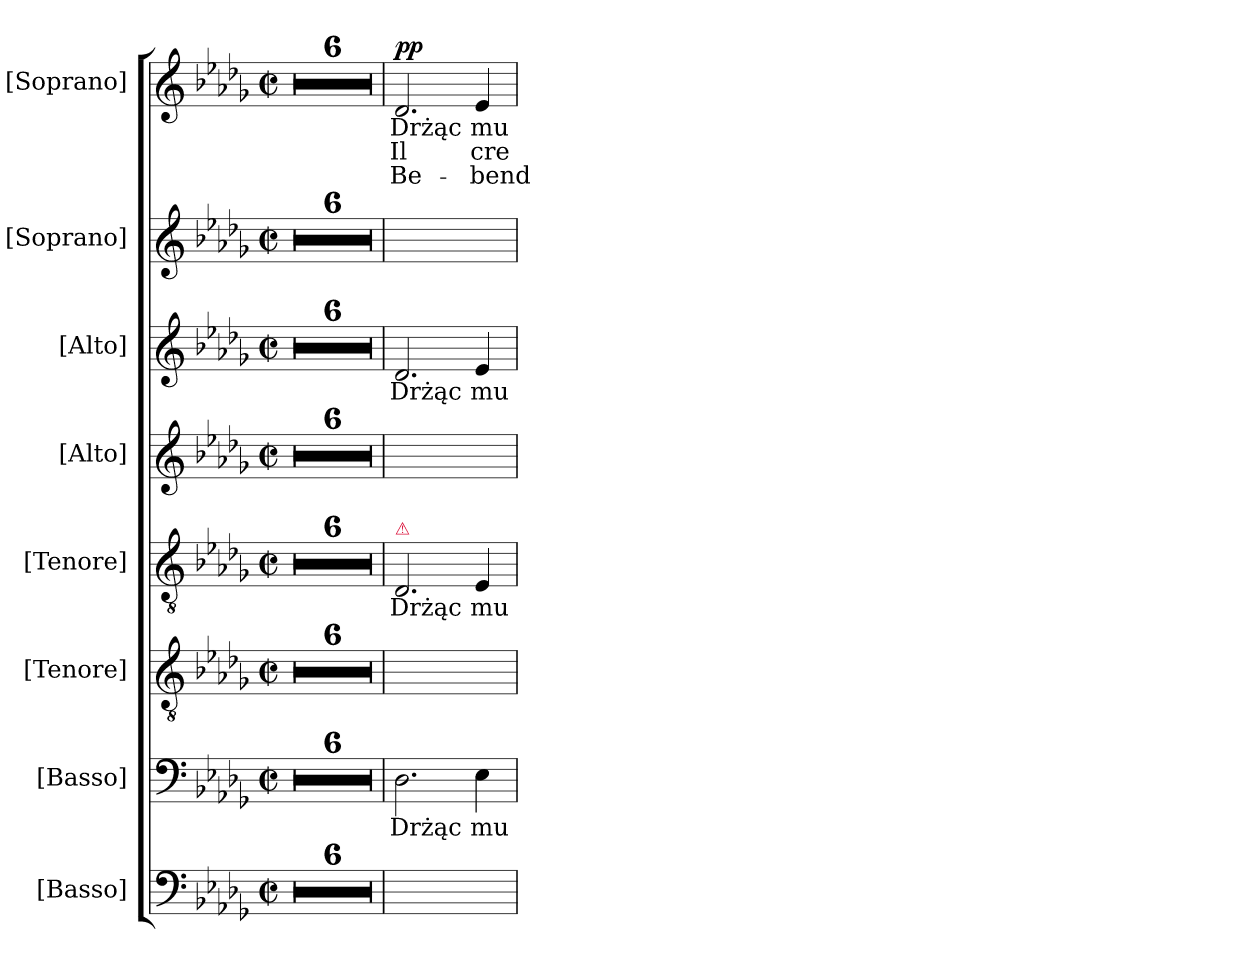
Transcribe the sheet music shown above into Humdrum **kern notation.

**kern	**kern	**text	**kern	**kern	**text	**kern	**kern	**text	**kern	**kern	**text	**text	**text	**dynam
*part8	*part7	*part7	*part6	*part5	*part5	*part4	*part3	*part3	*part2	*part1	*part1	*part1	*part1	*part1
*staff8	*staff7	*staff7	*staff6	*staff5	*staff5	*staff4	*staff3	*staff3	*staff2	*staff1	*staff1	*staff1	*staff1	*staff1
*I"[Basso]	*I"[Basso]	*	*I"[Tenore]	*I"[Tenore]	*	*I"[Alto]	*I"[Alto]	*	*I"[Soprano]	*I"[Soprano]	*	*	*	*
*I'B	*I'B	*	*I'T	*I'T	*	*I'A	*I'A	*	*I'S	*I'S	*	*	*	*
*clefF4	*clefF4	*	*clefGv2	*clefGv2	*	*clefG2	*clefG2	*	*clefG2	*clefG2	*	*	*	*
*k[b-e-a-d-g-]	*k[b-e-a-d-g-]	*	*k[b-e-a-d-g-]	*k[b-e-a-d-g-]	*	*k[b-e-a-d-g-]	*k[b-e-a-d-g-]	*	*k[b-e-a-d-g-]	*k[b-e-a-d-g-]	*	*	*	*
*D-:	*D-:	*	*D-:	*D-:	*	*D-:	*D-:	*	*D-:	*D-:	*	*	*	*
!!LO:TX:omd:t=Maestoso.
*M2/2	*M2/2	*	*M2/2	*M2/2	*	*M2/2	*M2/2	*	*M2/2	*M2/2	*	*	*	*
*met(c|)	*met(c|)	*	*met(c|)	*met(c|)	*	*met(c|)	*met(c|)	*	*met(c|)	*met(c|)	*	*	*	*
=1	=1	=1	=1	=1	=1	=1	=1	=1	=1	=1	=1	=1	=1	=1
1ryy	1r	.	1ryy	1r	.	1ryy	1r	.	1ryy	1r	.	.	.	.
=2	=2	=2	=2	=2	=2	=2	=2	=2	=2	=2	=2	=2	=2	=2
1ryy	1r	.	1ryy	1r	.	1ryy	1r	.	1ryy	1r	.	.	.	.
=3	=3	=3	=3	=3	=3	=3	=3	=3	=3	=3	=3	=3	=3	=3
1ryy	1r	.	1ryy	1r	.	1ryy	1r	.	1ryy	1r	.	.	.	.
=4	=4	=4	=4	=4	=4	=4	=4	=4	=4	=4	=4	=4	=4	=4
1ryy	1r	.	1ryy	1r	.	1ryy	1r	.	1ryy	1r	.	.	.	.
=5	=5	=5	=5	=5	=5	=5	=5	=5	=5	=5	=5	=5	=5	=5
1ryy	1r	.	1ryy	1r	.	1ryy	1r	.	1ryy	1r	.	.	.	.
=6	=6	=6	=6	=6	=6	=6	=6	=6	=6	=6	=6	=6	=6	=6
1ryy	1r	.	1ryy	1r	.	1ryy	1r	.	1ryy	1r	.	.	.	.
=7	=7	=7	=7	=7	=7	=7	=7	=7	=7	=7	=7	=7	=7	=7
!	!	!	!	!LO:TX:a:color=crimson:t=⚠	!	!	!	!	!	!	!	!	!	!
!	!	!	!	!	!	!	!	!	!	!	!	!LO:LY:color=red	!	!LO:DY:a
1ryy	2.D-\	Drżąc	1ryy	2.D-/	Drżąc	1ryy	2.d-/	Drżąc	1ryy	2.d-/	Drżąc	Il	Be-	pp
!	!	!	!	!	!	!	!	!	!	!	!	!LO:LY:color=red	!	!
.	4E-\	mu-	.	4E-/	mu-	.	4e-/	mu-	.	4e-/	mu-	cre-	-bend	.
=	=	=	=	=	=	=	=	=	=	=	=	=	=	=
*-	*-	*-	*-	*-	*-	*-	*-	*-	*-	*-	*-	*-	*-	*-
